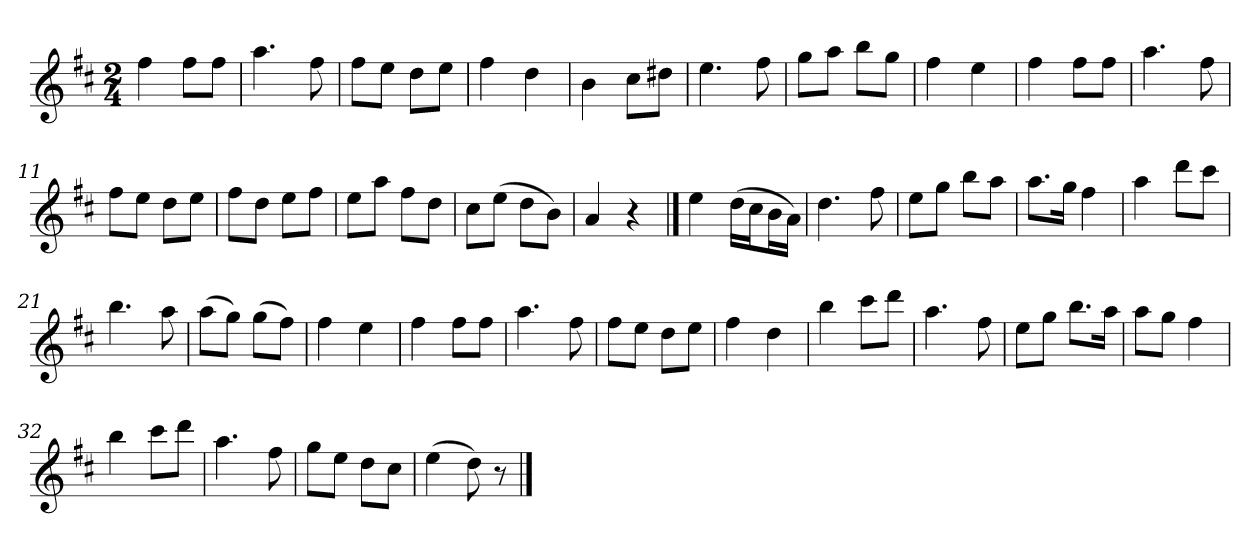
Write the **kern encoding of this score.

**kern
*part1
*staff1
*clefG2
*k[f#c#]
*D:
*M2/4
*MM120
=1
4ff#
8ff#\L
8ff#\J
=2
4.aa
8ff#
=3
8ff#\L
8ee\J
8dd\L
8ee\J
=4
4ff#
4dd
=5
4b
8cc#\L
8dd#X\J
=6
4.ee
8ff#
=7
8gg\L
8aa\J
8bb\L
8gg\J
=8
4ff#
4ee
=9
4ff#
8ff#\L
8ff#\J
=10
4.aa
8ff#
=11
8ff#\L
8ee\J
8dd\L
8ee\J
=12
8ff#\L
8dd\J
8ee\L
8ff#\J
=13
8ee\L
8aa\J
8ff#\L
8dd\J
=14
8cc#\L
(8ee\J
8dd\L
8b\J)
=15
4a
4r
==16
4ee
(16dd\LL
16cc#\J
16b\L
16a\JJ)
=17
4.dd
8ff#
=18
8ee\L
8gg\J
8bb\L
8aa\J
=19
8.aa\L
16gg\Jk
4ff#
=20
4aa
8ddd\L
8ccc#\J
=21
4.bb
8aa
=22
(8aa\L
8gg\J)
(8gg\L
8ff#\J)
=23
4ff#
4ee
=24
4ff#
8ff#\L
8ff#\J
=25
4.aa
8ff#
=26
8ff#\L
8ee\J
8dd\L
8ee\J
=27
4ff#
4dd
=28
4bb
8ccc#\L
8ddd\J
=29
4.aa
8ff#
=30
8ee\L
8gg\J
8.bb\L
16aa\Jk
=31
8aa\L
8gg\J
4ff#
=32
4bb
8ccc#\L
8ddd\J
=33
4.aa
8ff#
=34
8gg\L
8ee\J
8dd\L
8cc#\J
=35
(4ee
8dd)
8r
==
*-
